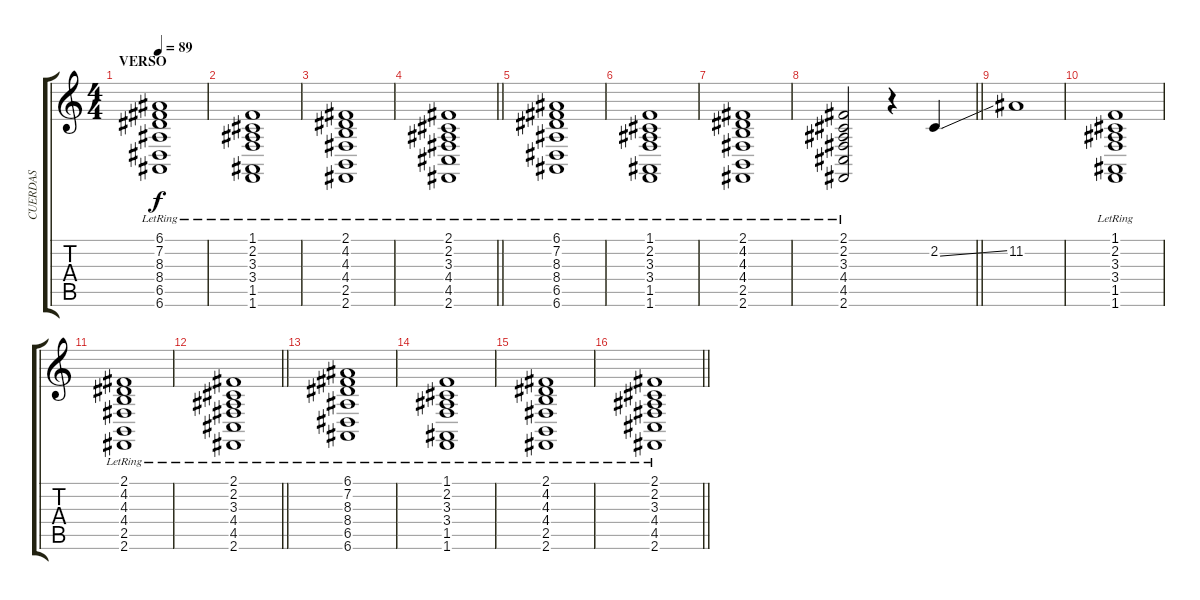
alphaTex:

\track ("CUERDAS" "CUERDAS") {instrument synthstrings2}
\staff {score tabs}
\tuning (E4 B3 G3 D3 A2 E2) {hide}
\ts (4 4)
\section ("" "VERSO")
\tempo 89
\clef g2
\ks c
(6.1{lr} 7.2{lr} 8.3{lr} 8.4{lr} 6.5{lr} 6.6{lr}).1{dy f volume 4} |
(1.1{lr} 2.2{lr} 3.3{lr} 3.4{lr} 1.5{lr} 1.6{lr}).1 |
(2.1{lr} 4.2{lr} 4.3{lr} 4.4{lr} 2.5{lr} 2.6{lr}).1 |
\barLineRight lightlight
(2.1{lr} 2.2{lr} 3.3{lr} 4.4{lr} 4.5{lr} 2.6{lr}).1 |
(6.1{lr} 7.2{lr} 8.3{lr} 8.4{lr} 6.5{lr} 6.6{lr}).1 |
(1.1{lr} 2.2{lr} 3.3{lr} 3.4{lr} 1.5{lr} 1.6{lr}).1 |
(2.1{lr} 4.2{lr} 4.3{lr} 4.4{lr} 2.5{lr} 2.6{lr}).1 |
\barLineRight lightlight
(2.1{lr} 2.2{lr} 3.3{lr} 4.4{lr} 4.5{lr} 2.6{lr}).2 r.4 2.2{ss}.4{volume 9} |
\section ("" "")
11.2.1 |
(1.1{lr} 2.2{lr} 3.3{lr} 3.4{lr} 1.5{lr} 1.6{lr}).1 |
(2.1{lr} 4.2{lr} 4.3{lr} 4.4{lr} 2.5{lr} 2.6{lr}).1 |
\barLineRight lightlight
(2.1{lr} 2.2{lr} 3.3{lr} 4.4{lr} 4.5{lr} 2.6{lr}).1 |
(6.1{lr} 7.2{lr} 8.3{lr} 8.4{lr} 6.5{lr} 6.6{lr}).1 |
(1.1{lr} 2.2{lr} 3.3{lr} 3.4{lr} 1.5{lr} 1.6{lr}).1 |
(2.1{lr} 4.2{lr} 4.3{lr} 4.4{lr} 2.5{lr} 2.6{lr}).1 |
\barLineRight lightlight
(2.1{lr} 2.2{lr} 3.3{lr} 4.4{lr} 4.5{lr} 2.6{lr}).1
